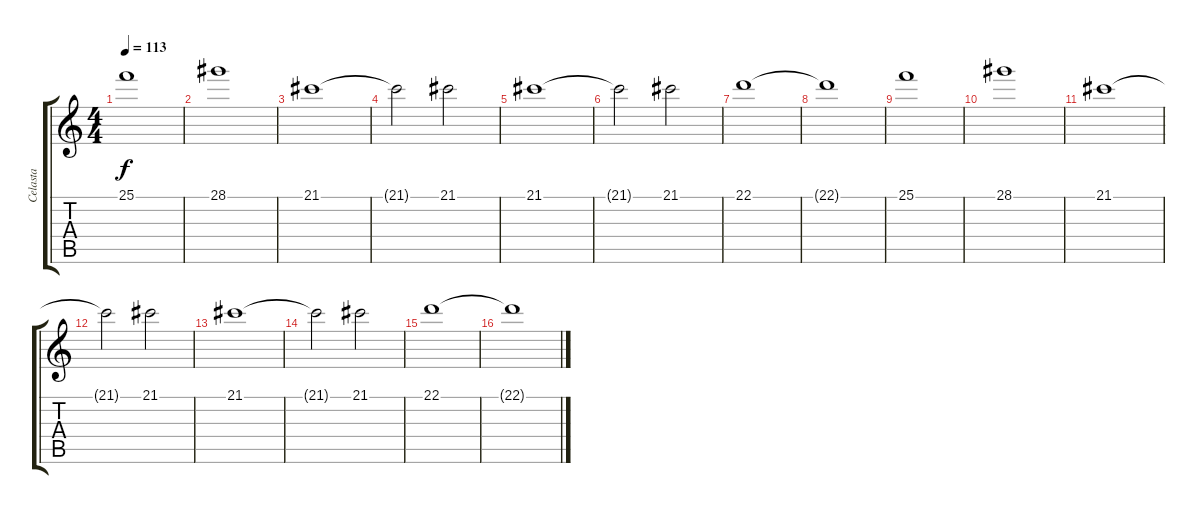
\track ("Celasta" "Celasta") {instrument celesta}
\staff {score tabs}
\tuning (E4 B3 G3 D3 A2 E2) {hide}
\ts (4 4)
\tempo 113
\clef g2
\ks c
25.1.1{dy f} |
28.1.1 |
21.1.1 |
21.1{t}.2 21.1.2 |
21.1.1 |
21.1{t}.2 21.1.2 |
22.1.1 |
22.1{t}.1 |
25.1.1 |
28.1.1 |
21.1.1 |
21.1{t}.2 21.1.2 |
21.1.1 |
21.1{t}.2 21.1.2 |
22.1.1 |
22.1{t}.1
